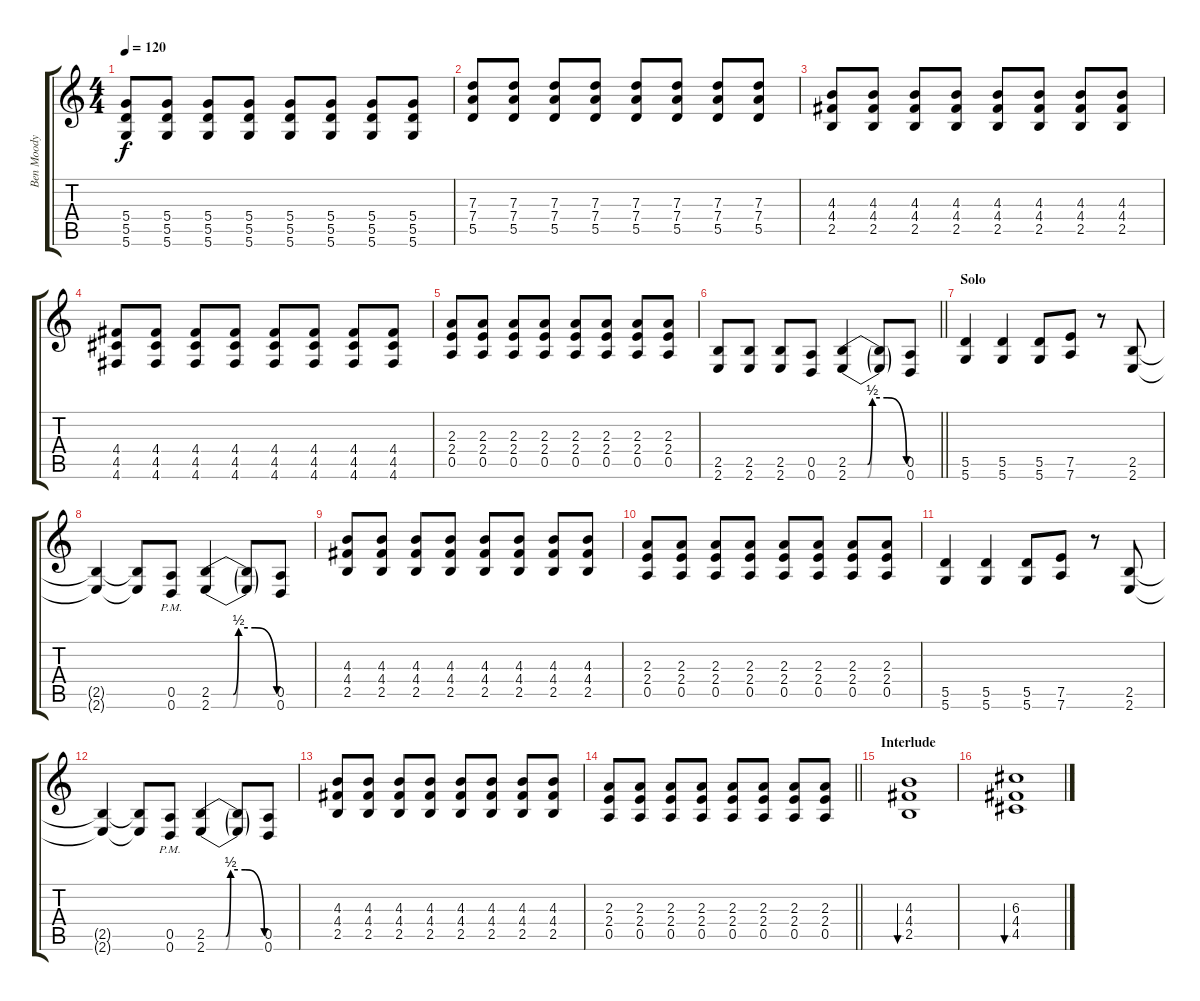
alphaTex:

\track ("Ben Moody" "Ben Moody") {instrument distortionguitar}
\staff {score tabs}
\tuning (E4 B3 G3 D3 A2 D2) {hide}
\ts (4 4)
\tempo 120
\clef g2
\ks c
(5.4 5.5 5.6).8{dy f} (5.4 5.5 5.6).8 (5.4 5.5 5.6).8 (5.4 5.5 5.6).8 (5.4 5.5 5.6).8 (5.4 5.5 5.6).8 (5.4 5.5 5.6).8 (5.4 5.5 5.6).8 |
(7.3 7.4 5.5).8 (7.3 7.4 5.5).8 (7.3 7.4 5.5).8 (7.3 7.4 5.5).8 (7.3 7.4 5.5).8 (7.3 7.4 5.5).8 (7.3 7.4 5.5).8 (7.3 7.4 5.5).8 |
(4.3 4.4 2.5).8 (4.3 4.4 2.5).8 (4.3 4.4 2.5).8 (4.3 4.4 2.5).8 (4.3 4.4 2.5).8 (4.3 4.4 2.5).8 (4.3 4.4 2.5).8 (4.3 4.4 2.5).8 |
(4.4 4.5 4.6).8 (4.4 4.5 4.6).8 (4.4 4.5 4.6).8 (4.4 4.5 4.6).8 (4.4 4.5 4.6).8 (4.4 4.5 4.6).8 (4.4 4.5 4.6).8 (4.4 4.5 4.6).8 |
(2.3 2.4 0.5).8 (2.3 2.4 0.5).8 (2.3 2.4 0.5).8 (2.3 2.4 0.5).8 (2.3 2.4 0.5).8 (2.3 2.4 0.5).8 (2.3 2.4 0.5).8 (2.3 2.4 0.5).8 |
\barLineRight lightlight
(2.5 2.6).8 (2.5 2.6).8 (2.5 2.6).8 (0.5 0.6).8 (2.5{be (custom 0 0 20 0 25 2 40 2 60 0)} 2.6{be (custom 0 0 20 0 25 2 40 2 60 0)}).4 (2.5{t} 2.6{t}).8 (0.5 0.6).8 |
\section ("" "Solo")
(5.5 5.6).4 (5.5 5.6).4 (5.5 5.6).8 (7.5 7.6).8 r.8 (2.5 2.6).8 |
(2.5{t} 2.6{t}).4 (2.5{t} 2.6{t}).8 (0.5{pm} 0.6{pm}).8 (2.5{be (custom 0 0 20 0 25 2 40 2 60 0)} 2.6{be (custom 0 0 20 0 25 2 40 2 60 0)}).4 (2.5{t} 2.6{t}).8 (0.5 0.6).8 |
(4.3 4.4 2.5).8 (4.3 4.4 2.5).8 (4.3 4.4 2.5).8 (4.3 4.4 2.5).8 (4.3 4.4 2.5).8 (4.3 4.4 2.5).8 (4.3 4.4 2.5).8 (4.3 4.4 2.5).8 |
(2.3 2.4 0.5).8 (2.3 2.4 0.5).8 (2.3 2.4 0.5).8 (2.3 2.4 0.5).8 (2.3 2.4 0.5).8 (2.3 2.4 0.5).8 (2.3 2.4 0.5).8 (2.3 2.4 0.5).8 |
(5.5 5.6).4 (5.5 5.6).4 (5.5 5.6).8 (7.5 7.6).8 r.8 (2.5 2.6).8 |
(2.5{t} 2.6{t}).4 (2.5{t} 2.6{t}).8 (0.5{pm} 0.6{pm}).8 (2.5{be (custom 0 0 20 0 25 2 40 2 60 0)} 2.6{be (custom 0 0 20 0 25 2 40 2 60 0)}).4 (2.5{t} 2.6{t}).8 (0.5 0.6).8 |
(4.3 4.4 2.5).8 (4.3 4.4 2.5).8 (4.3 4.4 2.5).8 (4.3 4.4 2.5).8 (4.3 4.4 2.5).8 (4.3 4.4 2.5).8 (4.3 4.4 2.5).8 (4.3 4.4 2.5).8 |
\barLineRight lightlight
(2.3 2.4 0.5).8 (2.3 2.4 0.5).8 (2.3 2.4 0.5).8 (2.3 2.4 0.5).8 (2.3 2.4 0.5).8 (2.3 2.4 0.5).8 (2.3 2.4 0.5).8 (2.3 2.4 0.5).8 |
\section ("" "Interlude")
(4.3 4.4 2.5).1{bu 240 instrument electricguitarclean} |
(6.3 4.4 4.5).1{bu 240}
